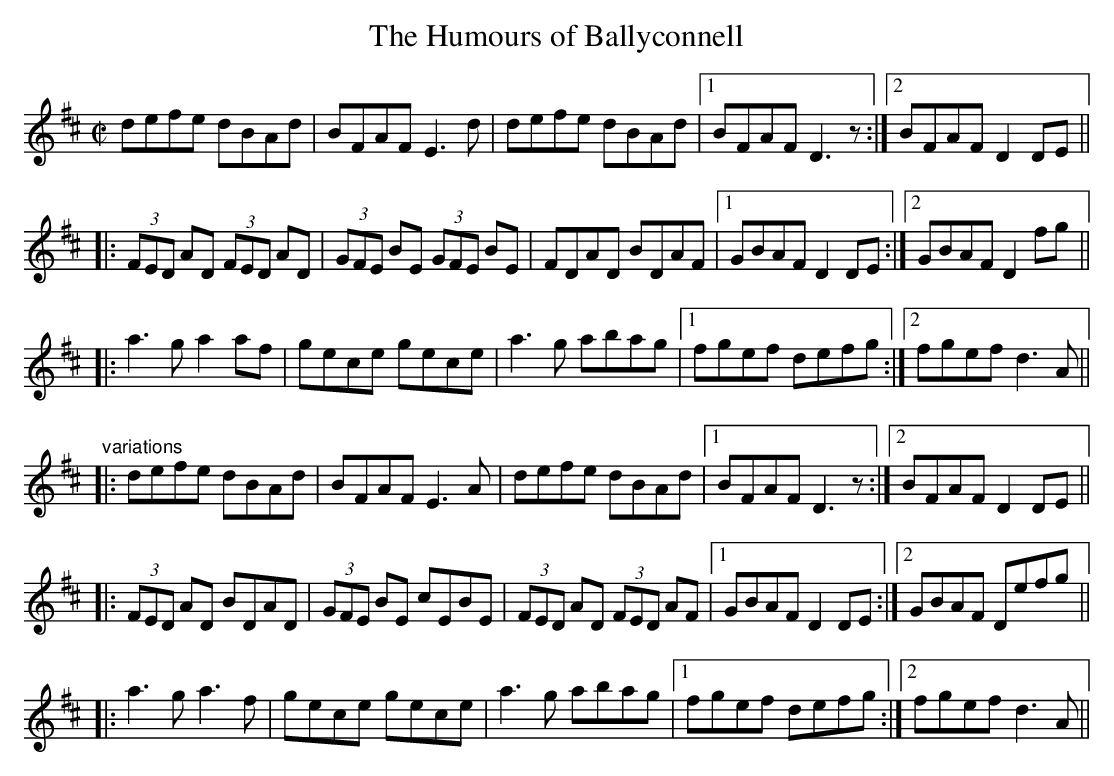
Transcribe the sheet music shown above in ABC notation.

X:1
T:Humours of Ballyconnell, The
M:C|
K:D
defe dBAd|BFAF E3d|defe dBAd|1 BFAF D3z:|2 BFAF D2DE||
|:(3FED AD (3FED AD|(3GFE BE (3GFE BE|FDAD BDAF|1 GBAF D2DE:|2 GBAF D2fg||
|:a3g a2af|gece gece|a3g abag|1 fgef defg:|2 fgef d3A||
"variations"
|:defe dBAd|BFAF E3A|defe dBAd|1 BFAF D3z:|2 BFAF D2DE||
|:(3FED AD BDAD|(3GFE BE cEBE|(3FED AD (3FED AF|1 GBAF D2DE:|2 GBAF Defg||
|:a3g a3f|gece gece|a3g abag|1 fgef defg:|2 fgef d3A||
